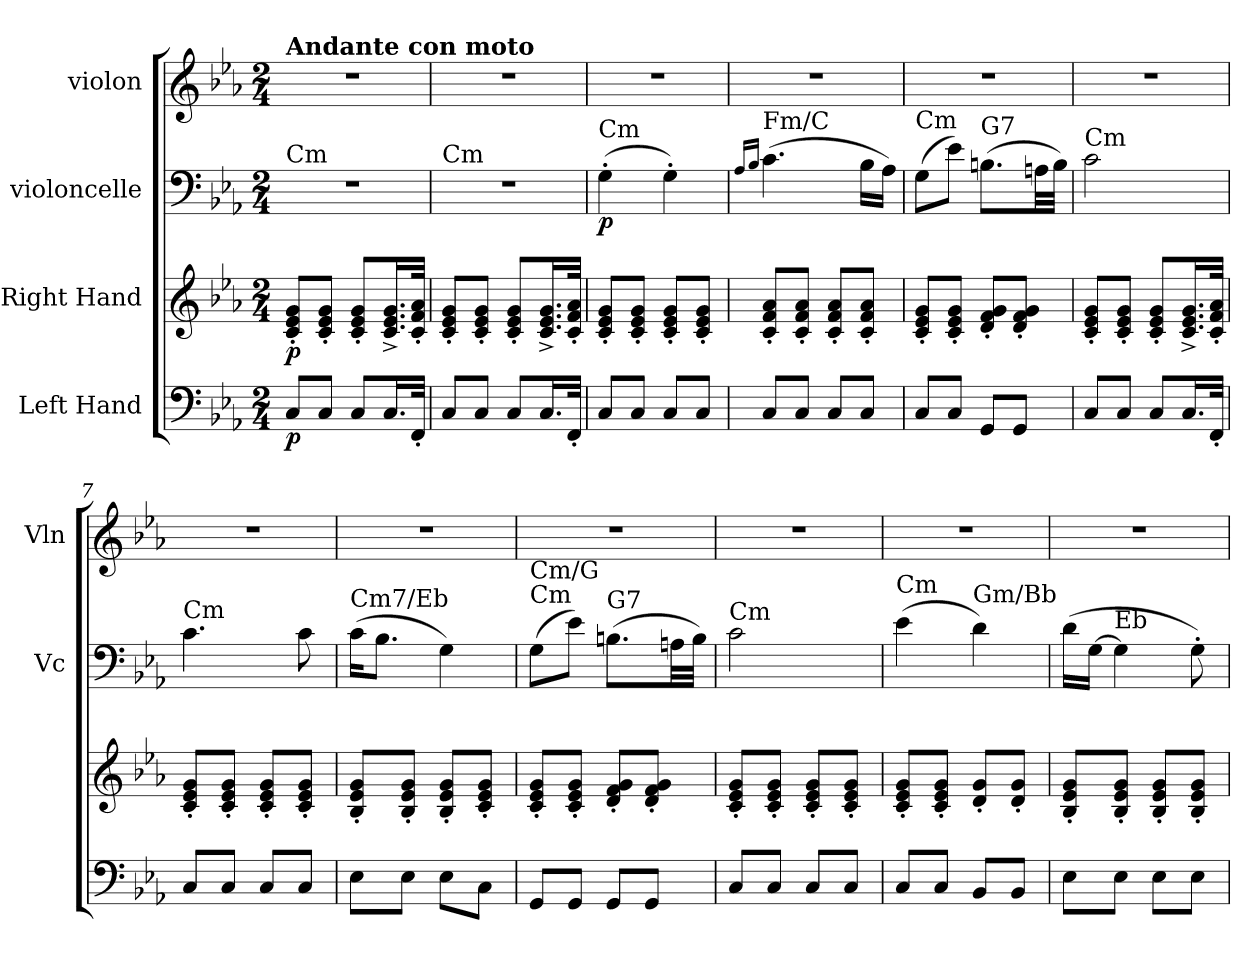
**kern	**dynam	**kern	**dynam	**kern	**dynam	**kern
*part4	*part4	*part3	*part3	*part2	*part2	*part1
*staff4	*staff4	*staff3	*staff3	*staff2	*staff2	*staff1
*I"Left Hand	*	*I"Right Hand	*	*I"violoncelle	*	*I"violon
*	*	*	*	*I'Vc	*	*I'Vln
*clefF4	*	*clefG2	*	*clefF4	*	*clefG2
*k[b-e-a-]	*	*k[b-e-a-]	*	*k[b-e-a-]	*	*k[b-e-a-]
*M2/4	*	*M2/4	*	*M2/4	*	*M2/4
=1	=1	=1	=1	=1	=1	=1
!	!	!	!	!	!	!LO:TX:a:B:t=Andante con moto
!	!	!	!	!LO:TX:a:t=Cm	!	!
!	!LO:DY:b	!	!LO:DY:b	!	!	!
8Ci/L	p	8ci/' 8e-j/' 8gj/'L	p	2r	.	2r
8Ci/J	.	8ci/' 8e-j/' 8gj/'J	.	.	.	.
8Ci/L	.	8ci/' 8e-j/' 8gj/'L	.	.	.	.
16.Cj/L	.	16.cj/^ 16.e-j/^ 16.gj/^L	.	.	.	.
32FF'/JJk	.	32cj/' 32f/' 32a-i/'JJk	.	.	.	.
=2	=2	=2	=2	=2	=2	=2
!	!	!	!	!LO:TX:a:t=Cm	!	!
8Ci/L	.	8ci/' 8e-j/' 8gj/'L	.	2r	.	2r
8Ci/J	.	8ci/' 8e-j/' 8gj/'J	.	.	.	.
8Ci/L	.	8ci/' 8e-j/' 8gj/'L	.	.	.	.
16.Cj/L	.	16.cj/^ 16.e-j/^ 16.gj/^L	.	.	.	.
32FF'/JJk	.	32cj/' 32f/' 32a-i/'JJk	.	.	.	.
=3	=3	=3	=3	=3	=3	=3
!	!	!	!	!LO:TX:a:t=Cm	!	!
!	!	!	!	!	!LO:DY:b	!
8Ci/L	.	8ci/' 8e-j/' 8gj/'L	.	(>4G'j\	p	2r
8Ci/J	.	8ci/' 8e-j/' 8gj/'J	.	.	.	.
8Ci/L	.	8ci/' 8e-j/' 8gj/'L	.	4G'j\)	.	.
8Ci/J	.	8ci/' 8e-j/' 8gj/'J	.	.	.	.
=4	=4	=4	=4	=4	=4	=4
.	.	.	.	16qA-/LL	.	.
.	.	.	.	16qB-/JJ	.	.
!	!	!	!	!LO:TX:a:t=Fm/C	!	!
8Cj/L	.	8cj/' 8fi/' 8a-j/'L	.	(>4.cj\	.	2r
8Cj/J	.	8cj/' 8fi/' 8a-j/'J	.	.	.	.
8Cj/L	.	8cj/' 8fi/' 8a-j/'L	.	.	.	.
8Cj/J	.	8cj/' 8fi/' 8a-j/'J	.	16B-\LL	.	.
.	.	.	.	16A-j\JJ)	.	.
=5	=5	=5	=5	=5	=5	=5
!	!	!	!	!LO:TX:a:t=Cm	!	!
8Ci/L	.	8ci/' 8e-j/' 8gj/'L	.	(>8Gj\L	.	2r
8Ci/J	.	8ci/' 8e-j/' 8gj/'J	.	8e-j\J)	.	.
!	!	!	!	!LO:TX:a:t=G7	!	!
8GGi/L	.	8dj/' 8fj/' 8gi/'L	.	(>8.Bnj\L	.	.
8GGi/J	.	8dj/' 8fj/' 8gi/'J	.	.	.	.
.	.	.	.	32An\LL	.	.
.	.	.	.	32Bj\JJJ)	.	.
!!LO:LB:g=z
=6	=6	=6	=6	=6	=6	=6
!	!	!	!	!LO:TX:a:t=Cm	!	!
8Ci/L	.	8ci/' 8e-j/' 8gj/'L	.	2ci\	.	2r
8Ci/J	.	8ci/' 8e-j/' 8gj/'J	.	.	.	.
8Ci/L	.	8ci/' 8e-j/' 8gj/'L	.	.	.	.
16.Cj/L	.	16.cj/^ 16.e-j/^ 16.gj/^L	.	.	.	.
32FF'/JJk	.	32cj/' 32f/' 32a-i/'JJk	.	.	.	.
=7	=7	=7	=7	=7	=7	=7
!	!	!	!	!LO:TX:a:t=Cm	!	!
8Ci/L	.	8ci/' 8e-j/' 8gj/'L	.	4.ci\	.	2r
8Ci/J	.	8ci/' 8e-j/' 8gj/'J	.	.	.	.
8Ci/L	.	8ci/' 8e-j/' 8gj/'L	.	.	.	.
8Ci/J	.	8ci/' 8e-j/' 8gj/'J	.	8ci\	.	.
=8	=8	=8	=8	=8	=8	=8
!	!	!	!	!LO:TX:a:t=Cm7/Eb	!	!
8E-j\L	.	8B-j/' 8e-j/' 8gj/'L	.	(>16ci\KL	.	2r
.	.	.	.	8.B-j\J	.	.
8E-i\J	.	8B-j/' 8e-i/' 8gj/'J	.	.	.	.
8E-i\L	.	8B-j/' 8e-i/' 8gj/'L	.	4Gj\)	.	.
8Ci\J	.	8ci/' 8e-j/' 8gj/'J	.	.	.	.
=9	=9	=9	=9	=9	=9	=9
!	!	!	!	!LO:TX:a:t=Cm	!	!
!	!	!	!	!LO:TX:a:t=Cm/G	!	!
8GGj/L	.	8ci/' 8e-j/' 8gj/'L	.	(>8Gj\L	.	2r
8GGj/J	.	8ci/' 8e-j/' 8gj/'J	.	8e-j\J)	.	.
!	!	!	!	!LO:TX:a:t=G7	!	!
8GGi/L	.	8dj/' 8fj/' 8gi/'L	.	(>8.Bnj\L	.	.
8GGi/J	.	8dj/' 8fj/' 8gi/'J	.	.	.	.
.	.	.	.	32An\LL	.	.
.	.	.	.	32Bj\JJJ)	.	.
=10	=10	=10	=10	=10	=10	=10
!	!	!	!	!LO:TX:a:t=Cm	!	!
8Ci/L	.	8ci/' 8e-j/' 8gj/'L	.	2ci\	.	2r
8Ci/J	.	8ci/' 8e-j/' 8gj/'J	.	.	.	.
8Ci/L	.	8ci/' 8e-j/' 8gj/'L	.	.	.	.
8Ci/J	.	8ci/' 8e-j/' 8gj/'J	.	.	.	.
=11	=11	=11	=11	=11	=11	=11
!	!	!	!	!LO:TX:a:t=Cm	!	!
8Ci/L	.	8ci/' 8e-j/' 8gj/'L	.	(>4e-j\	.	2r
8Ci/J	.	8ci/' 8e-j/' 8gj/'J	.	.	.	.
!	!	!	!	!LO:TX:a:t=Gm/Bb	!	!
8BB-j/L	.	8dj/' 8gi/'L	.	4dj\)	.	.
8BB-j/J	.	8dj/' 8gi/'J	.	.	.	.
=12	=12	=12	=12	=12	=12	=12
8E-i\L	.	8B-j/' 8e-i/' 8gj/'L	.	(>16dj\LL	.	2r
.	.	.	.	[16Gj\JJ	.	.
!	!	!	!	!LO:TX:a:t=Eb	!	!
8E-i\J	.	8B-j/' 8e-i/' 8gj/'J	.	4Gj\]	.	.
8E-i\L	.	8B-j/' 8e-i/' 8gj/'L	.	.	.	.
8E-i\J	.	8B-j/' 8e-i/' 8gj/'J	.	8G'j\)	.	.
=	=	=	=	=	=	=
*-	*-	*-	*-	*-	*-	*-
